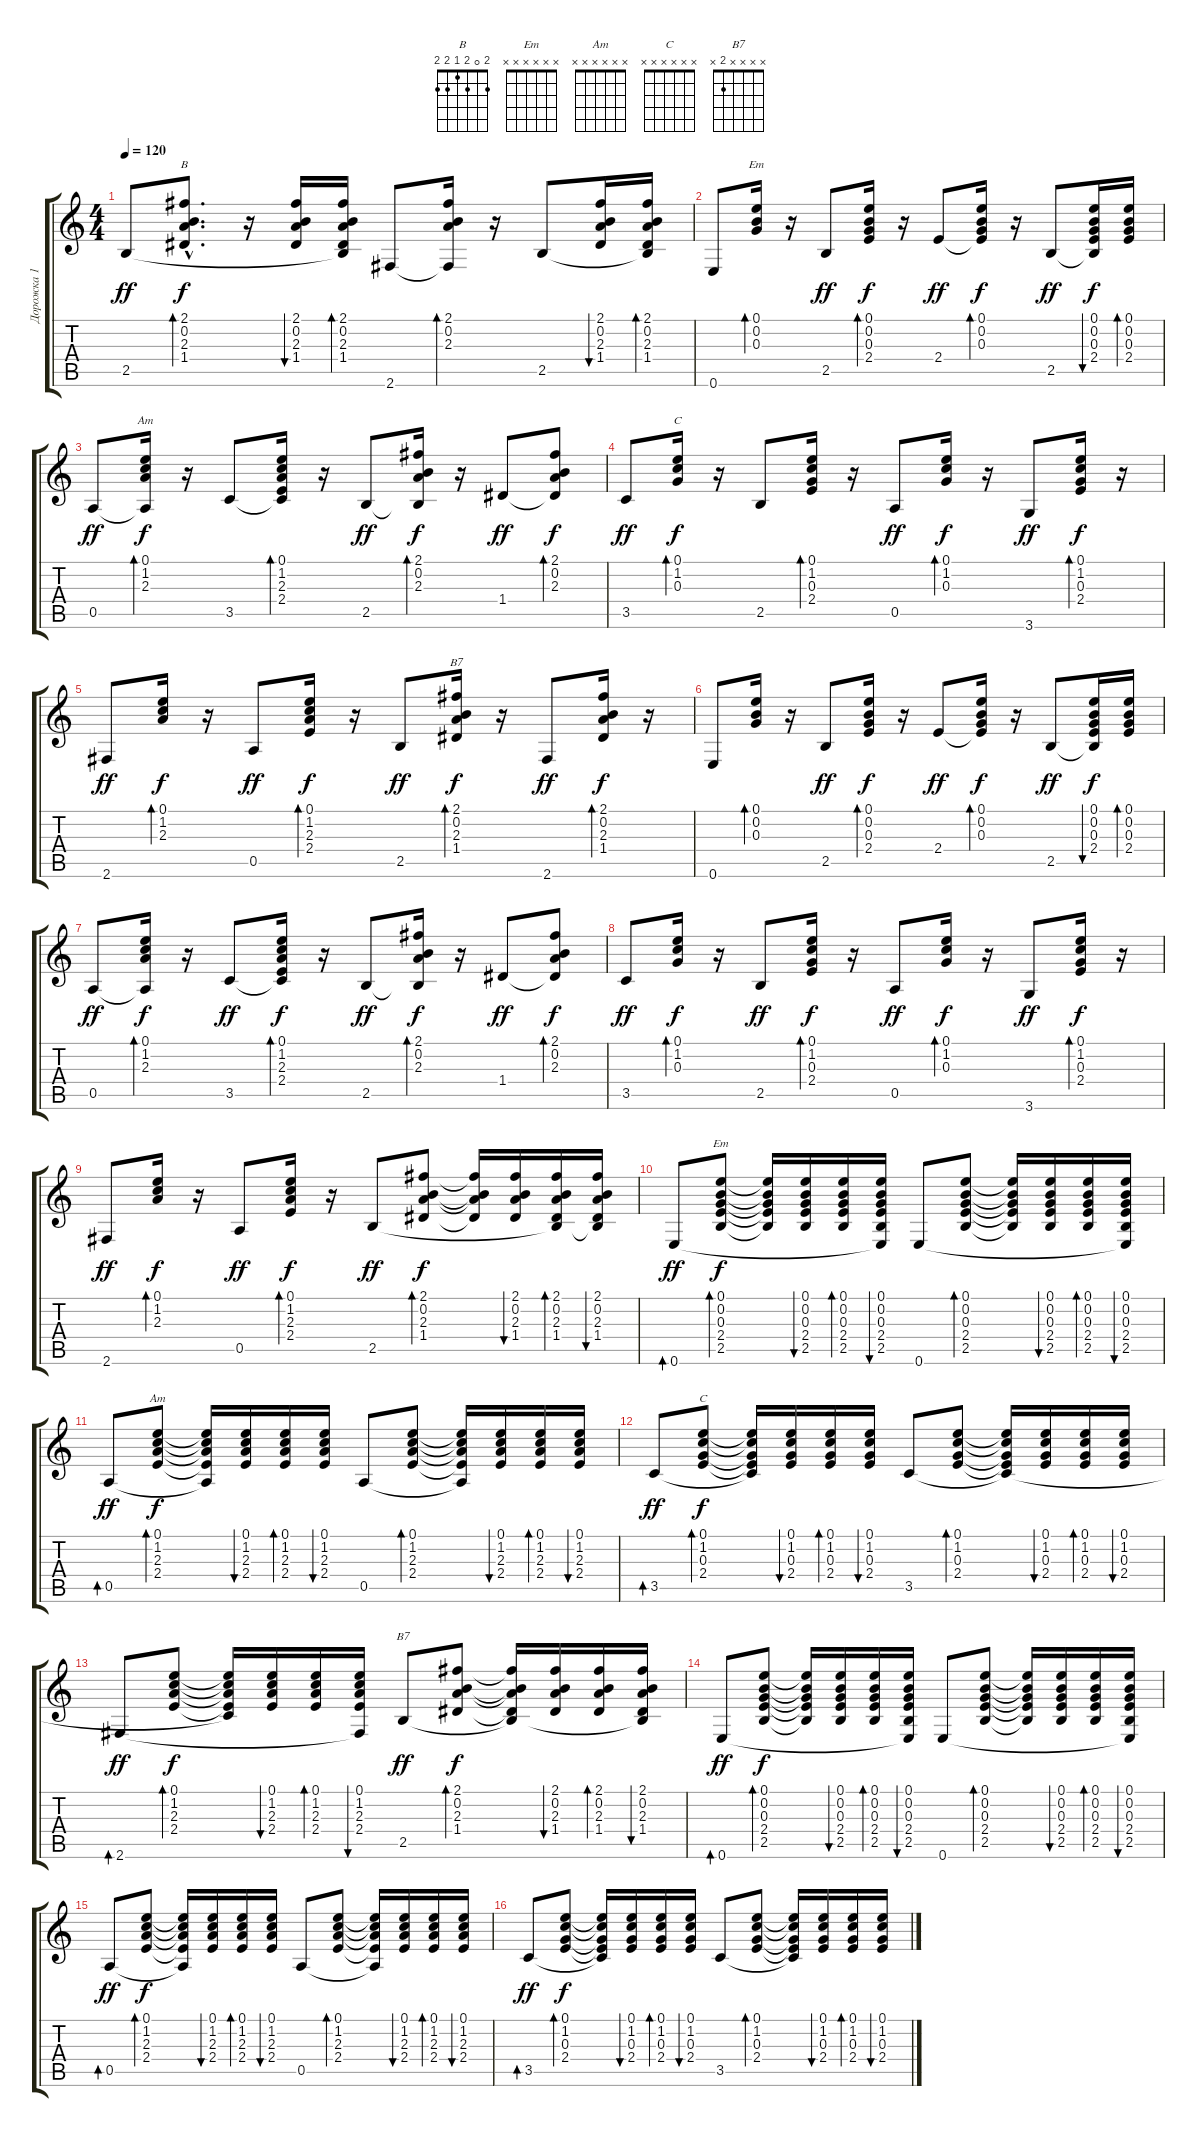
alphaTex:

\track ("Дорожка 1" "Дорожка 1") {instrument acousticguitarnylon}
\staff {score tabs}
\tuning (E4 B3 G3 D3 A2 E2) {hide}
\chord ("B" 2 0 2 1 2 2)
\chord ("Em" 0 0 0 2 2 0)
\chord ("Am" 0 1 2 2 0 x)
\chord ("C" 0 1 0 2 3 x)
\chord ("B7" 2 0 2 1 2 x)
\chord ("Em" x x x x x x) {firstfret 0}
\chord ("Am" x x x x x x) {firstfret 0}
\chord ("C" x x x x x x) {firstfret 0}
\chord ("B7" x x x x 2 x)
\ts (4 4)
\tempo 120
\clef g2
\ks c
2.5.8{dy ff} (2.1{hac} 0.2{hac} 2.3{hac} 1.4{hac}).8{d bd 30 ch "B" dy f} r.16 (2.1 0.2 2.3 1.4).16{bu 60} (2.1 0.2 2.3 1.4 2.5{t}).16{bd 30} 2.6.8 (2.1 0.2 2.3 2.6{t}).16{bd 30} r.16 2.5.8 (2.1 0.2 2.3 1.4).16{bu 60} (2.1 0.2 2.3 1.4 2.5{t}).16{bd 30} |
0.6.8 (0.1 0.2 0.3).16{bd 30 ch "Em"} r.16 2.5.8{dy ff} (0.1 0.2 0.3 2.4).16{bd 30 dy f} r.16 2.4.8{dy ff} (0.1 0.2 0.3 2.4{t}).16{bd 30 dy f} r.16 2.5.8{dy ff} (0.1 0.2 0.3 2.4 2.5{t}).16{bu 60 dy f} (0.1 0.2 0.3 2.4).16{bd 60} |
0.5.8{dy ff} (0.1 1.2 2.3 0.5{t}).16{bd 30 ch "Am" dy f} r.16 3.5.8 (0.1 1.2 2.3 2.4 3.5{t}).16{bd 30} r.16 2.5.8{dy ff} (2.1 0.2 2.3 2.5{t}).16{bd 30 dy f} r.16 1.4.8{dy ff} (2.1 0.2 2.3 1.4{t}).8{bd 60 dy f} |
3.5.8{dy ff} (0.1 1.2 0.3).16{bd 30 ch "C" dy f} r.16 2.5.8 (0.1 1.2 0.3 2.4).16{bd 30} r.16 0.5.8{dy ff} (0.1 1.2 0.3).16{bd 30 dy f} r.16 3.6.8{dy ff} (0.1 1.2 0.3 2.4).16{bd 30 dy f} r.16 |
2.6.8{dy ff} (0.1 1.2 2.3).16{bd 30 dy f} r.16 0.5.8{dy ff} (0.1 1.2 2.3 2.4).16{bd 30 dy f} r.16 2.5.8{dy ff} (2.1 0.2 2.3 1.4).16{bd 30 ch "B7" dy f} r.16 2.6.8{dy ff} (2.1 0.2 2.3 1.4).16{bd 30 dy f} r.16 |
0.6.8 (0.1 0.2 0.3).16{bd 30} r.16 2.5.8{dy ff} (0.1 0.2 0.3 2.4).16{bd 30 dy f} r.16 2.4.8{dy ff} (0.1 0.2 0.3 2.4{t}).16{bd 30 dy f} r.16 2.5.8{dy ff} (0.1 0.2 0.3 2.4 2.5{t}).16{bu 60 dy f} (0.1 0.2 0.3 2.4).16{bd 60} |
0.5.8{dy ff} (0.1 1.2 2.3 0.5{t}).16{bd 30 dy f} r.16 3.5.8{dy ff} (0.1 1.2 2.3 2.4 3.5{t}).16{bd 30 dy f} r.16 2.5.8{dy ff} (2.1 0.2 2.3 2.5{t}).16{bd 30 dy f} r.16 1.4.8{dy ff} (2.1 0.2 2.3 1.4{t}).8{bd 60 dy f} |
3.5.8{dy ff} (0.1 1.2 0.3).16{bd 30 dy f} r.16 2.5.8{dy ff} (0.1 1.2 0.3 2.4).16{bd 30 dy f} r.16 0.5.8{dy ff} (0.1 1.2 0.3).16{bd 30 dy f} r.16 3.6.8{dy ff} (0.1 1.2 0.3 2.4).16{bd 30 dy f} r.16 |
2.6.8{dy ff} (0.1 1.2 2.3).16{bd 30 dy f} r.16 0.5.8{dy ff} (0.1 1.2 2.3 2.4).16{bd 30 dy f} r.16 2.5.8{dy ff} (2.1 0.2 2.3 1.4).8{bd 30 dy f} (2.1{t} 0.2{t} 2.3{t} 1.4{t}).16 (2.1 0.2 2.3 1.4).16{bu 30} (2.1 0.2 2.3 1.4 2.5{t}).16{bd 30} (2.1 0.2 2.3 1.4 2.5{t}).16{bu 30} |
0.6.8{bd 60 dy ff} (0.1 0.2 0.3 2.4 2.5).8{bd 60 ch "Em" dy f} (0.1{t} 0.2{t} 0.3{t} 2.4{t} 2.5{t}).16 (0.1 0.2 0.3 2.4 2.5).16{bu 30} (0.1 0.2 0.3 2.4 2.5).16{bd 30} (0.1 0.2 0.3 2.4 2.5 0.6{t}).16{bu 30} 0.6.8 (0.1 0.2 0.3 2.4 2.5).8{bd 60} (0.1{t} 0.2{t} 0.3{t} 2.4{t} 2.5{t}).16 (0.1 0.2 0.3 2.4 2.5).16{bu 30} (0.1 0.2 0.3 2.4 2.5).16{bd 30} (0.1 0.2 0.3 2.4 2.5 0.6{t}).16{bu 30} |
0.5.8{bd 60 dy ff} (0.1 1.2 2.3 2.4).8{bd 60 ch "Am" dy f} (0.1{t} 1.2{t} 2.3{t} 2.4{t} 0.5{t}).16 (0.1 1.2 2.3 2.4).16{bu 30} (0.1 1.2 2.3 2.4).16{bd 30} (0.1 1.2 2.3 2.4).16{bu 30} 0.5.8 (0.1 1.2 2.3 2.4).8{bd 60} (0.1{t} 1.2{t} 2.3{t} 2.4{t} 0.5{t}).16 (0.1 1.2 2.3 2.4).16{bu 30} (0.1 1.2 2.3 2.4).16{bd 30} (0.1 1.2 2.3 2.4).16{bu 30} |
3.5.8{bd 60 dy ff} (0.1 1.2 0.3 2.4).8{bd 60 ch "C" dy f} (0.1{t} 1.2{t} 0.3{t} 2.4{t} 3.5{t}).16 (0.1 1.2 0.3 2.4).16{bu 30} (0.1 1.2 0.3 2.4).16{bd 30} (0.1 1.2 0.3 2.4).16{bu 30} 3.5.8 (0.1 1.2 0.3 2.4).8{bd 60} (0.1{t} 1.2{t} 0.3{t} 2.4{t} 3.5{t}).16 (0.1 1.2 0.3 2.4).16{bu 30} (0.1 1.2 0.3 2.4).16{bd 30} (0.1 1.2 0.3 2.4).16{bu 30} |
2.6.8{bd 60 dy ff} (0.1 1.2 2.3 2.4).8{bd 60 dy f} (0.1{t} 1.2{t} 2.3{t} 2.4{t} 3.5{t}).16 (0.1 1.2 2.3 2.4).16{bu 30} (0.1 1.2 2.3 2.4).16{bd 30} (0.1 1.2 2.3 2.4 2.6{t}).16{bu 30} 2.5.8{ch "B7" dy ff} (2.1 0.2 2.3 1.4).8{bd 60 dy f} (2.1{t} 0.2{t} 2.3{t} 1.4{t} 2.5{t}).16 (2.1 0.2 2.3 1.4).16{bu 30} (2.1 0.2 2.3 1.4).16{bd 30} (2.1 0.2 2.3 1.4 2.5{t}).16{bu 30} |
0.6.8{bd 60 dy ff} (0.1 0.2 0.3 2.4 2.5).8{bd 60 dy f} (0.1{t} 0.2{t} 0.3{t} 2.4{t} 2.5{t}).16 (0.1 0.2 0.3 2.4 2.5).16{bu 30} (0.1 0.2 0.3 2.4 2.5).16{bd 30} (0.1 0.2 0.3 2.4 2.5 0.6{t}).16{bu 30} 0.6.8 (0.1 0.2 0.3 2.4 2.5).8{bd 60} (0.1{t} 0.2{t} 0.3{t} 2.4{t} 2.5{t}).16 (0.1 0.2 0.3 2.4 2.5).16{bu 30} (0.1 0.2 0.3 2.4 2.5).16{bd 30} (0.1 0.2 0.3 2.4 2.5 0.6{t}).16{bu 30} |
0.5.8{bd 60 dy ff} (0.1 1.2 2.3 2.4).8{bd 60 dy f} (0.1{t} 1.2{t} 2.3{t} 2.4{t} 0.5{t}).16 (0.1 1.2 2.3 2.4).16{bu 30} (0.1 1.2 2.3 2.4).16{bd 30} (0.1 1.2 2.3 2.4).16{bu 30} 0.5.8 (0.1 1.2 2.3 2.4).8{bd 60} (0.1{t} 1.2{t} 2.3{t} 2.4{t} 0.5{t}).16 (0.1 1.2 2.3 2.4).16{bu 30} (0.1 1.2 2.3 2.4).16{bd 30} (0.1 1.2 2.3 2.4).16{bu 30} |
3.5.8{bd 60 dy ff} (0.1 1.2 0.3 2.4).8{bd 60 dy f} (0.1{t} 1.2{t} 0.3{t} 2.4{t} 3.5{t}).16 (0.1 1.2 0.3 2.4).16{bu 30} (0.1 1.2 0.3 2.4).16{bd 30} (0.1 1.2 0.3 2.4).16{bu 30} 3.5.8 (0.1 1.2 0.3 2.4).8{bd 60} (0.1{t} 1.2{t} 0.3{t} 2.4{t} 3.5{t}).16 (0.1 1.2 0.3 2.4).16{bu 30} (0.1 1.2 0.3 2.4).16{bd 30} (0.1 1.2 0.3 2.4).16{bu 30}
